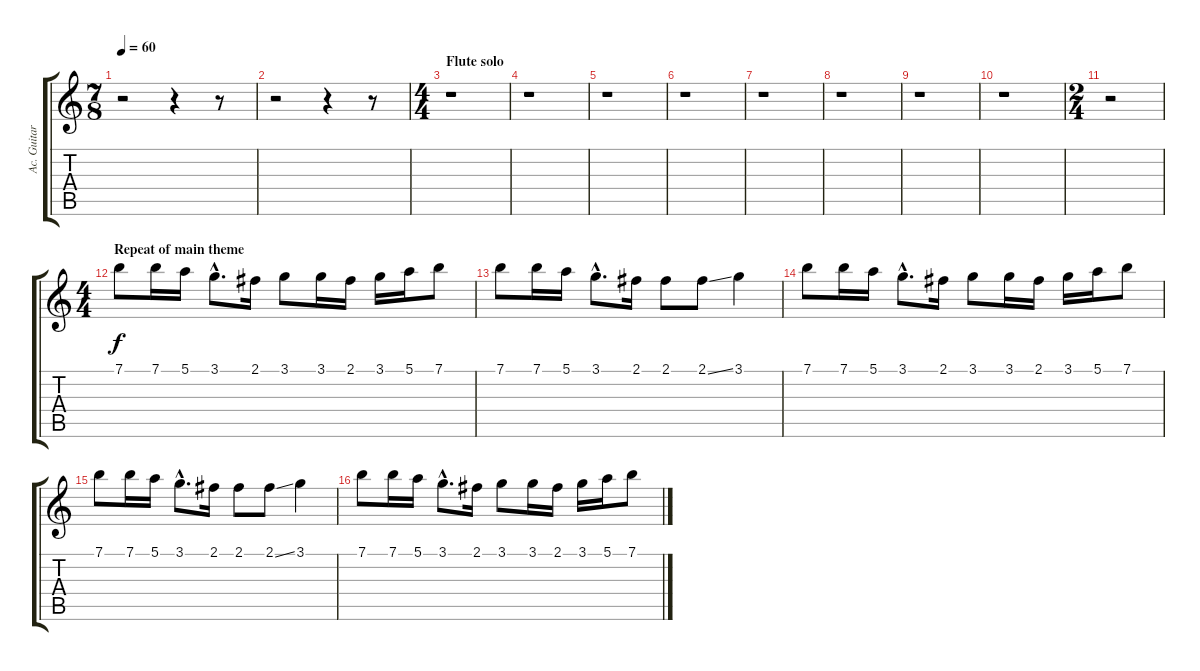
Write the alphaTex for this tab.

\track ("Ac. Guitar 3" "Ac. Guitar") {instrument acousticguitarnylon}
\staff {score tabs}
\tuning (E4 B3 G3 D3 A2 E2) {hide}
\ts (7 8)
\tempo 60
\clef g2
\ks c
r.2{dy f} r.4 r.8 |
r.2 r.4 r.8 |
\ts (4 4)
\section ("" "Flute solo")
r.1 |
r.1 |
r.1 |
r.1 |
r.1 |
r.1 |
r.1 |
r.1 |
\ts (2 4)
r.2 |
\ts (4 4)
\section ("" "Repeat of main theme")
7.1.8 7.1.16 5.1.16 3.1{hac}.8{d} 2.1.16 3.1.8 3.1.16 2.1.16 3.1.16 5.1.16 7.1.8 |
7.1.8 7.1.16 5.1.16 3.1{hac}.8{d} 2.1.16 2.1.8 2.1{ss}.8 3.1.4 |
7.1.8 7.1.16 5.1.16 3.1{hac}.8{d} 2.1.16 3.1.8 3.1.16 2.1.16 3.1.16 5.1.16 7.1.8 |
7.1.8 7.1.16 5.1.16 3.1{hac}.8{d} 2.1.16 2.1.8 2.1{ss}.8 3.1.4 |
7.1.8 7.1.16 5.1.16 3.1{hac}.8{d} 2.1.16 3.1.8 3.1.16 2.1.16 3.1.16 5.1.16 7.1.8
